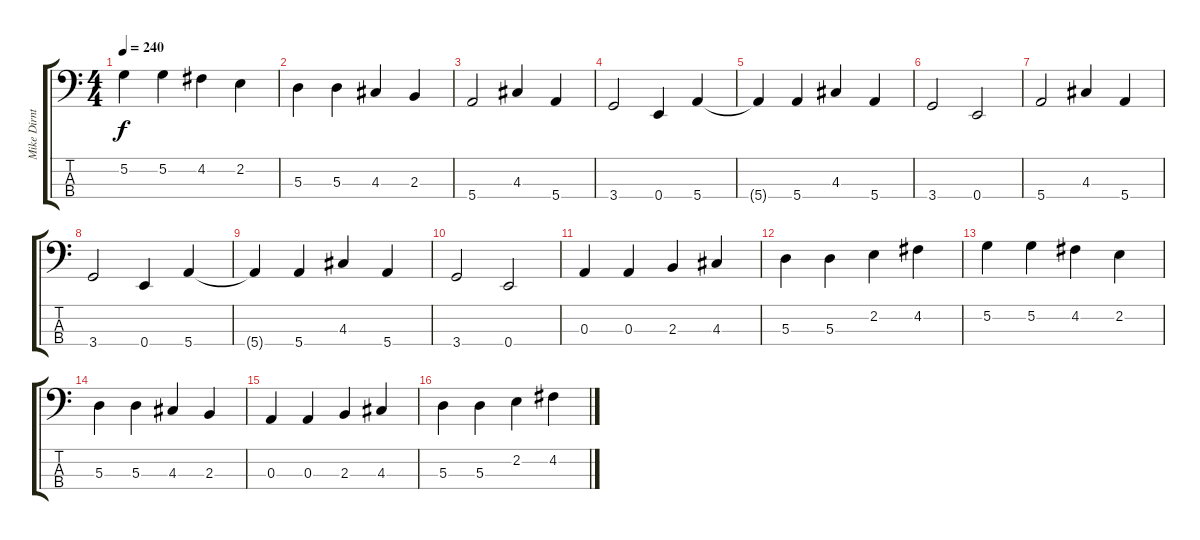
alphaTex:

\track ("Mike Dirnt" "Mike Dirnt") {instrument electricbasspick}
\staff {score tabs}
\tuning (G2 D2 A1 E1) {hide}
\ts (4 4)
\tempo 240
\clef f4
\ks c
5.2.4{dy f} 5.2.4 4.2.4 2.2.4 |
5.3.4 5.3.4 4.3.4 2.3.4 |
5.4.2 4.3.4 5.4.4 |
3.4.2 0.4.4 5.4.4 |
5.4{t}.4 5.4.4 4.3.4 5.4.4 |
3.4.2 0.4.2 |
5.4.2 4.3.4 5.4.4 |
3.4.2 0.4.4 5.4.4 |
5.4{t}.4 5.4.4 4.3.4 5.4.4 |
3.4.2 0.4.2 |
0.3.4 0.3.4 2.3.4 4.3.4 |
5.3.4 5.3.4 2.2.4 4.2.4 |
5.2.4 5.2.4 4.2.4 2.2.4 |
5.3.4 5.3.4 4.3.4 2.3.4 |
0.3.4 0.3.4 2.3.4 4.3.4 |
5.3.4 5.3.4 2.2.4 4.2.4
